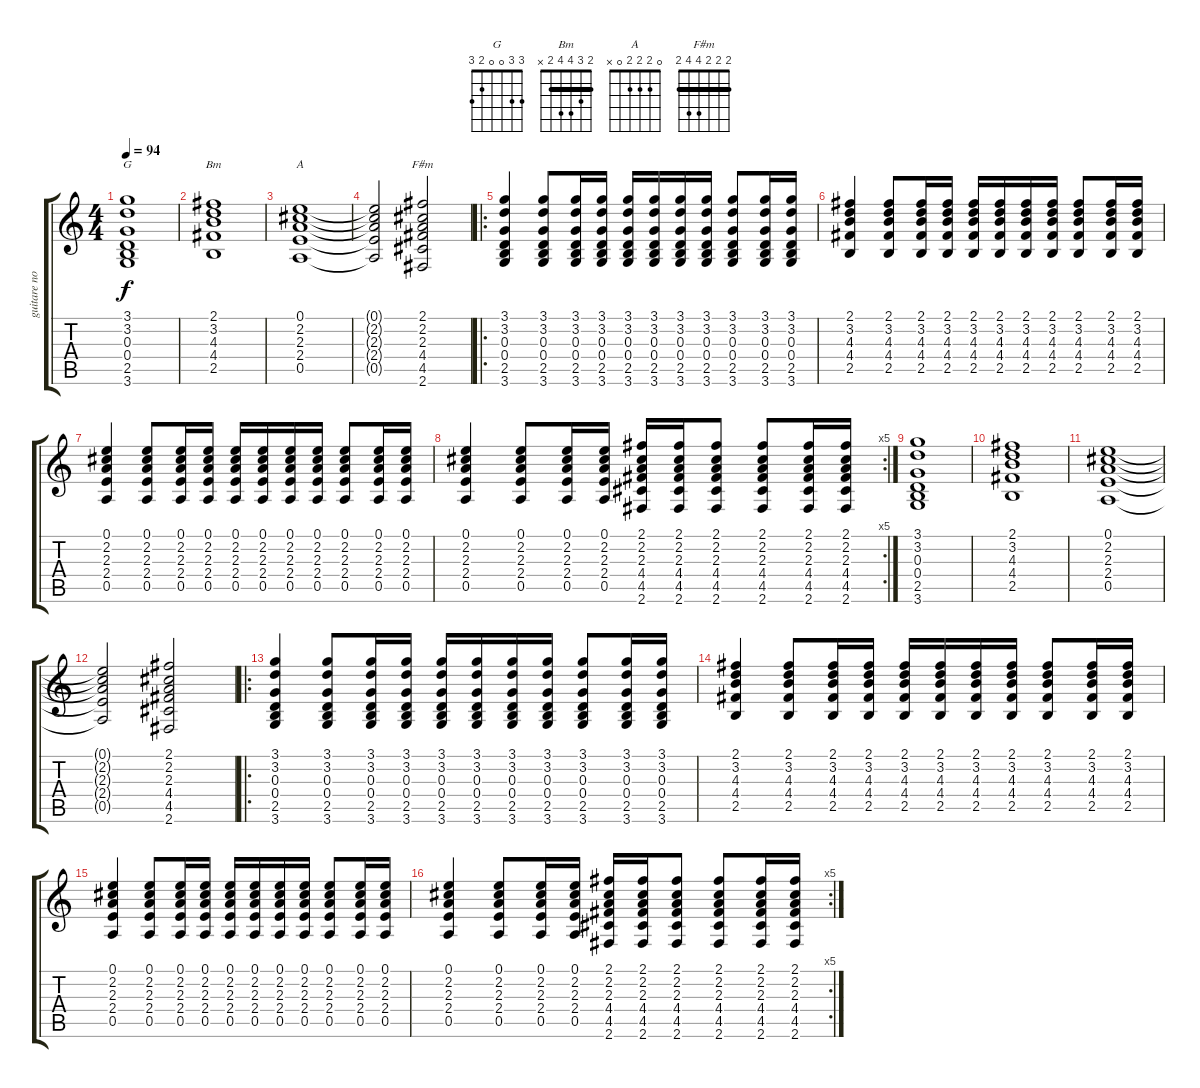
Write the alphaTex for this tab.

\track ("guitare normale" "guitare no") {instrument acousticguitarnylon}
\staff {score tabs}
\tuning (E4 B3 G3 D3 A2 E2) {hide}
\chord ("G" 3 3 0 0 2 3)
\chord ("Bm" 2 3 4 4 2 x) {barre 2}
\chord ("A" 0 2 2 2 0 x)
\chord ("F#m" 2 2 2 4 4 2) {barre 2}
\ts (4 4)
\tempo 94
\clef g2
\ks c
(3.1 3.2 0.3 0.4 2.5 3.6).1{ch "G" dy f} |
(2.1 3.2 4.3 4.4 2.5).1{ch "Bm"} |
(0.1 2.2 2.3 2.4 0.5).1{ch "A"} |
(0.1{t} 2.2{t} 2.3{t} 2.4{t} 0.5{t}).2 (2.1 2.2 2.3 4.4 4.5 2.6).2{ch "F#m"} |
\ro
(3.1 3.2 0.3 0.4 2.5 3.6).4 (3.1 3.2 0.3 0.4 2.5 3.6).8 (3.1 3.2 0.3 0.4 2.5 3.6).16 (3.1 3.2 0.3 0.4 2.5 3.6).16 (3.1 3.2 0.3 0.4 2.5 3.6).16 (3.1 3.2 0.3 0.4 2.5 3.6).16 (3.1 3.2 0.3 0.4 2.5 3.6).16 (3.1 3.2 0.3 0.4 2.5 3.6).16 (3.1 3.2 0.3 0.4 2.5 3.6).8 (3.1 3.2 0.3 0.4 2.5 3.6).16 (3.1 3.2 0.3 0.4 2.5 3.6).16 |
(2.1 3.2 4.3 4.4 2.5).4 (2.1 3.2 4.3 4.4 2.5).8 (2.1 3.2 4.3 4.4 2.5).16 (2.1 3.2 4.3 4.4 2.5).16 (2.1 3.2 4.3 4.4 2.5).16 (2.1 3.2 4.3 4.4 2.5).16 (2.1 3.2 4.3 4.4 2.5).16 (2.1 3.2 4.3 4.4 2.5).16 (2.1 3.2 4.3 4.4 2.5).8 (2.1 3.2 4.3 4.4 2.5).16 (2.1 3.2 4.3 4.4 2.5).16 |
(0.1 2.2 2.3 2.4 0.5).4 (0.1 2.2 2.3 2.4 0.5).8 (0.1 2.2 2.3 2.4 0.5).16 (0.1 2.2 2.3 2.4 0.5).16 (0.1 2.2 2.3 2.4 0.5).16 (0.1 2.2 2.3 2.4 0.5).16 (0.1 2.2 2.3 2.4 0.5).16 (0.1 2.2 2.3 2.4 0.5).16 (0.1 2.2 2.3 2.4 0.5).8 (0.1 2.2 2.3 2.4 0.5).16 (0.1 2.2 2.3 2.4 0.5).16 |
\rc 5
(0.1 2.2 2.3 2.4 0.5).4 (0.1 2.2 2.3 2.4 0.5).8 (0.1 2.2 2.3 2.4 0.5).16 (0.1 2.2 2.3 2.4 0.5).16 (2.1 2.2 2.3 4.4 4.5 2.6).16 (2.1 2.2 2.3 4.4 4.5 2.6).16 (2.1 2.2 2.3 4.4 4.5 2.6).8 (2.1 2.2 2.3 4.4 4.5 2.6).8 (2.1 2.2 2.3 4.4 4.5 2.6).16 (2.1 2.2 2.3 4.4 4.5 2.6).16 |
(3.1 3.2 0.3 0.4 2.5 3.6).1 |
(2.1 3.2 4.3 4.4 2.5).1 |
(0.1 2.2 2.3 2.4 0.5).1 |
(0.1{t} 2.2{t} 2.3{t} 2.4{t} 0.5{t}).2 (2.1 2.2 2.3 4.4 4.5 2.6).2 |
\ro
(3.1 3.2 0.3 0.4 2.5 3.6).4 (3.1 3.2 0.3 0.4 2.5 3.6).8 (3.1 3.2 0.3 0.4 2.5 3.6).16 (3.1 3.2 0.3 0.4 2.5 3.6).16 (3.1 3.2 0.3 0.4 2.5 3.6).16 (3.1 3.2 0.3 0.4 2.5 3.6).16 (3.1 3.2 0.3 0.4 2.5 3.6).16 (3.1 3.2 0.3 0.4 2.5 3.6).16 (3.1 3.2 0.3 0.4 2.5 3.6).8 (3.1 3.2 0.3 0.4 2.5 3.6).16 (3.1 3.2 0.3 0.4 2.5 3.6).16 |
(2.1 3.2 4.3 4.4 2.5).4 (2.1 3.2 4.3 4.4 2.5).8 (2.1 3.2 4.3 4.4 2.5).16 (2.1 3.2 4.3 4.4 2.5).16 (2.1 3.2 4.3 4.4 2.5).16 (2.1 3.2 4.3 4.4 2.5).16 (2.1 3.2 4.3 4.4 2.5).16 (2.1 3.2 4.3 4.4 2.5).16 (2.1 3.2 4.3 4.4 2.5).8 (2.1 3.2 4.3 4.4 2.5).16 (2.1 3.2 4.3 4.4 2.5).16 |
(0.1 2.2 2.3 2.4 0.5).4 (0.1 2.2 2.3 2.4 0.5).8 (0.1 2.2 2.3 2.4 0.5).16 (0.1 2.2 2.3 2.4 0.5).16 (0.1 2.2 2.3 2.4 0.5).16 (0.1 2.2 2.3 2.4 0.5).16 (0.1 2.2 2.3 2.4 0.5).16 (0.1 2.2 2.3 2.4 0.5).16 (0.1 2.2 2.3 2.4 0.5).8 (0.1 2.2 2.3 2.4 0.5).16 (0.1 2.2 2.3 2.4 0.5).16 |
\rc 5
(0.1 2.2 2.3 2.4 0.5).4 (0.1 2.2 2.3 2.4 0.5).8 (0.1 2.2 2.3 2.4 0.5).16 (0.1 2.2 2.3 2.4 0.5).16 (2.1 2.2 2.3 4.4 4.5 2.6).16 (2.1 2.2 2.3 4.4 4.5 2.6).16 (2.1 2.2 2.3 4.4 4.5 2.6).8 (2.1 2.2 2.3 4.4 4.5 2.6).8 (2.1 2.2 2.3 4.4 4.5 2.6).16 (2.1 2.2 2.3 4.4 4.5 2.6).16
